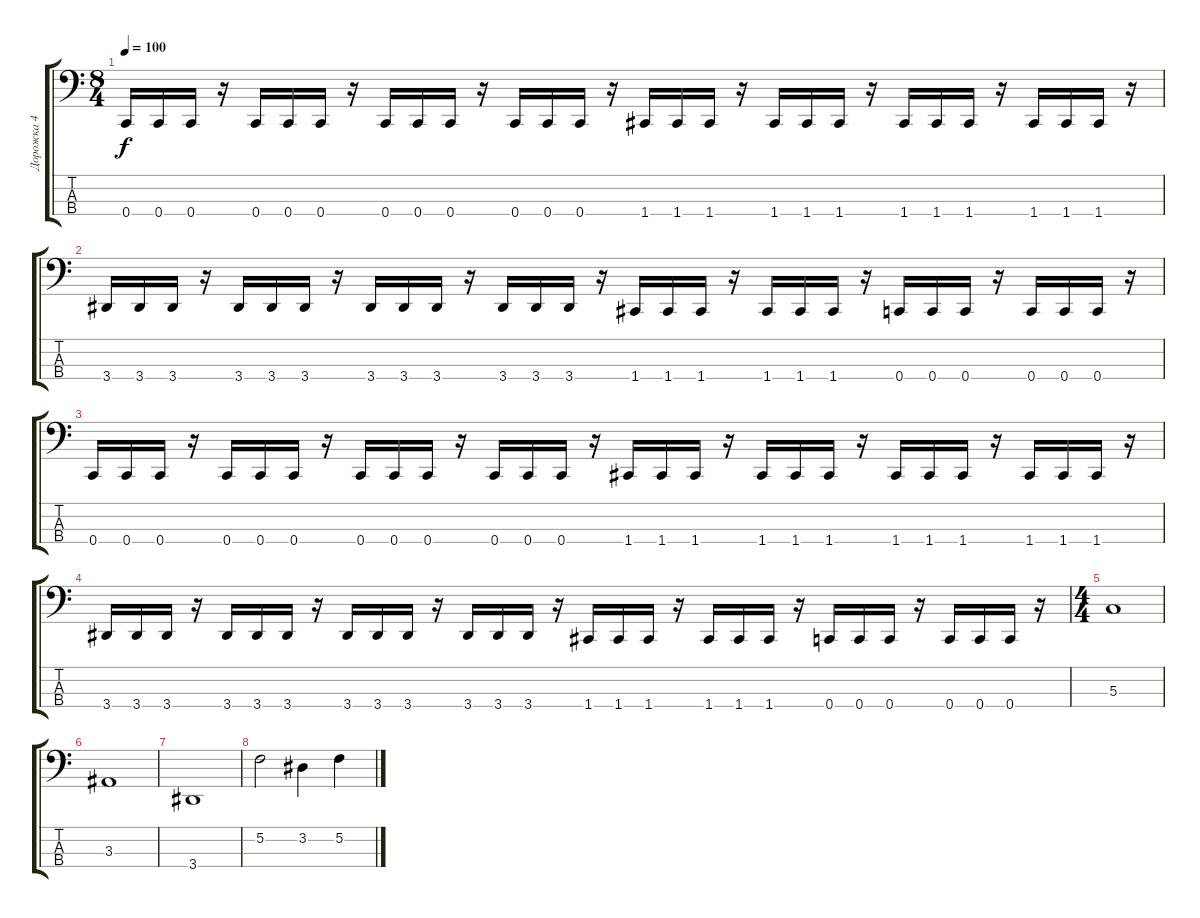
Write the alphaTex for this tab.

\track ("Дорожка 4" "Дорожка 4") {instrument electricbassfinger}
\staff {score tabs}
\tuning (F2 C2 G1 C1) {hide}
\ts (8 4)
\tempo 100
\clef f4
\ks c
0.4.16{dy f} 0.4.16 0.4.16 r.16 0.4.16 0.4.16 0.4.16 r.16 0.4.16 0.4.16 0.4.16 r.16 0.4.16 0.4.16 0.4.16 r.16 1.4.16 1.4.16 1.4.16 r.16 1.4.16 1.4.16 1.4.16 r.16 1.4.16 1.4.16 1.4.16 r.16 1.4.16 1.4.16 1.4.16 r.16 |
3.4.16 3.4.16 3.4.16 r.16 3.4.16 3.4.16 3.4.16 r.16 3.4.16 3.4.16 3.4.16 r.16 3.4.16 3.4.16 3.4.16 r.16 1.4.16 1.4.16 1.4.16 r.16 1.4.16 1.4.16 1.4.16 r.16 0.4.16 0.4.16 0.4.16 r.16 0.4.16 0.4.16 0.4.16 r.16 |
0.4.16 0.4.16 0.4.16 r.16 0.4.16 0.4.16 0.4.16 r.16 0.4.16 0.4.16 0.4.16 r.16 0.4.16 0.4.16 0.4.16 r.16 1.4.16 1.4.16 1.4.16 r.16 1.4.16 1.4.16 1.4.16 r.16 1.4.16 1.4.16 1.4.16 r.16 1.4.16 1.4.16 1.4.16 r.16 |
3.4.16 3.4.16 3.4.16 r.16 3.4.16 3.4.16 3.4.16 r.16 3.4.16 3.4.16 3.4.16 r.16 3.4.16 3.4.16 3.4.16 r.16 1.4.16 1.4.16 1.4.16 r.16 1.4.16 1.4.16 1.4.16 r.16 0.4.16 0.4.16 0.4.16 r.16 0.4.16 0.4.16 0.4.16 r.16 |
\ts (4 4)
5.3.1 |
3.3.1 |
3.4.1 |
5.2.2 3.2.4 5.2.4
